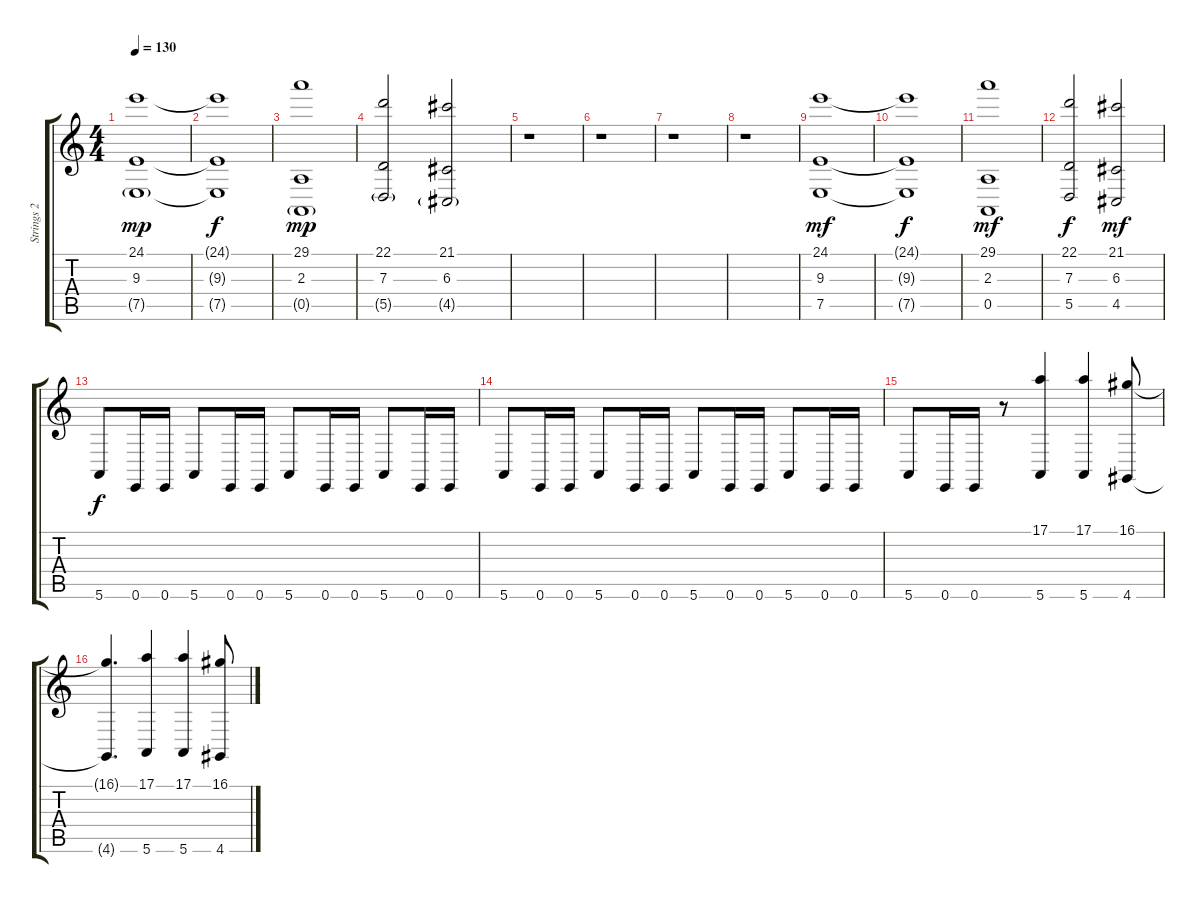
\track ("Strings 2 - oboe" "Strings 2 ") {instrument oboe}
\staff {score tabs}
\tuning (E4 B3 G3 D3 A2 E2) {hide}
\ts (4 4)
\tempo 130
\clef g2
\ks c
(24.1 9.3 7.5{g}).1{dy mp volume 11 balance 5 instrument stringensemble2} |
(24.1{t} 9.3{t} 7.5{t}).1{dy f} |
(29.1 2.3 0.5{g}).1{dy mp} |
(22.1 7.3 5.5{g}).2 (21.1 6.3 4.5{g}).2 |
r.1 |
r.1 |
r.1 |
r.1 |
(24.1 9.3 7.5).1{dy mf volume 14 balance 0 instrument stringensemble1} |
(24.1{t} 9.3{t} 7.5{t}).1{dy f} |
(29.1 2.3 0.5).1{dy mf} |
(22.1 7.3 5.5).2{dy f} (21.1 6.3 4.5).2{dy mf} |
5.6.8{dy f volume 16 balance 8 instrument cello} 0.6.16 0.6.16 5.6.8 0.6.16 0.6.16 5.6.8 0.6.16 0.6.16 5.6.8 0.6.16 0.6.16 |
5.6.8{volume 16 balance 8 instrument cello} 0.6.16 0.6.16 5.6.8 0.6.16 0.6.16 5.6.8 0.6.16 0.6.16 5.6.8 0.6.16 0.6.16 |
5.6.8{volume 16 balance 8 instrument cello} 0.6.16 0.6.16 r.8 (17.1 5.6).4{volume 16 balance 16 instrument stringensemble1} (17.1 5.6).4 (16.1 4.6).8 |
(16.1{t} 4.6{t}).4{d} (17.1 5.6).4 (17.1 5.6).4 (16.1 4.6).8
